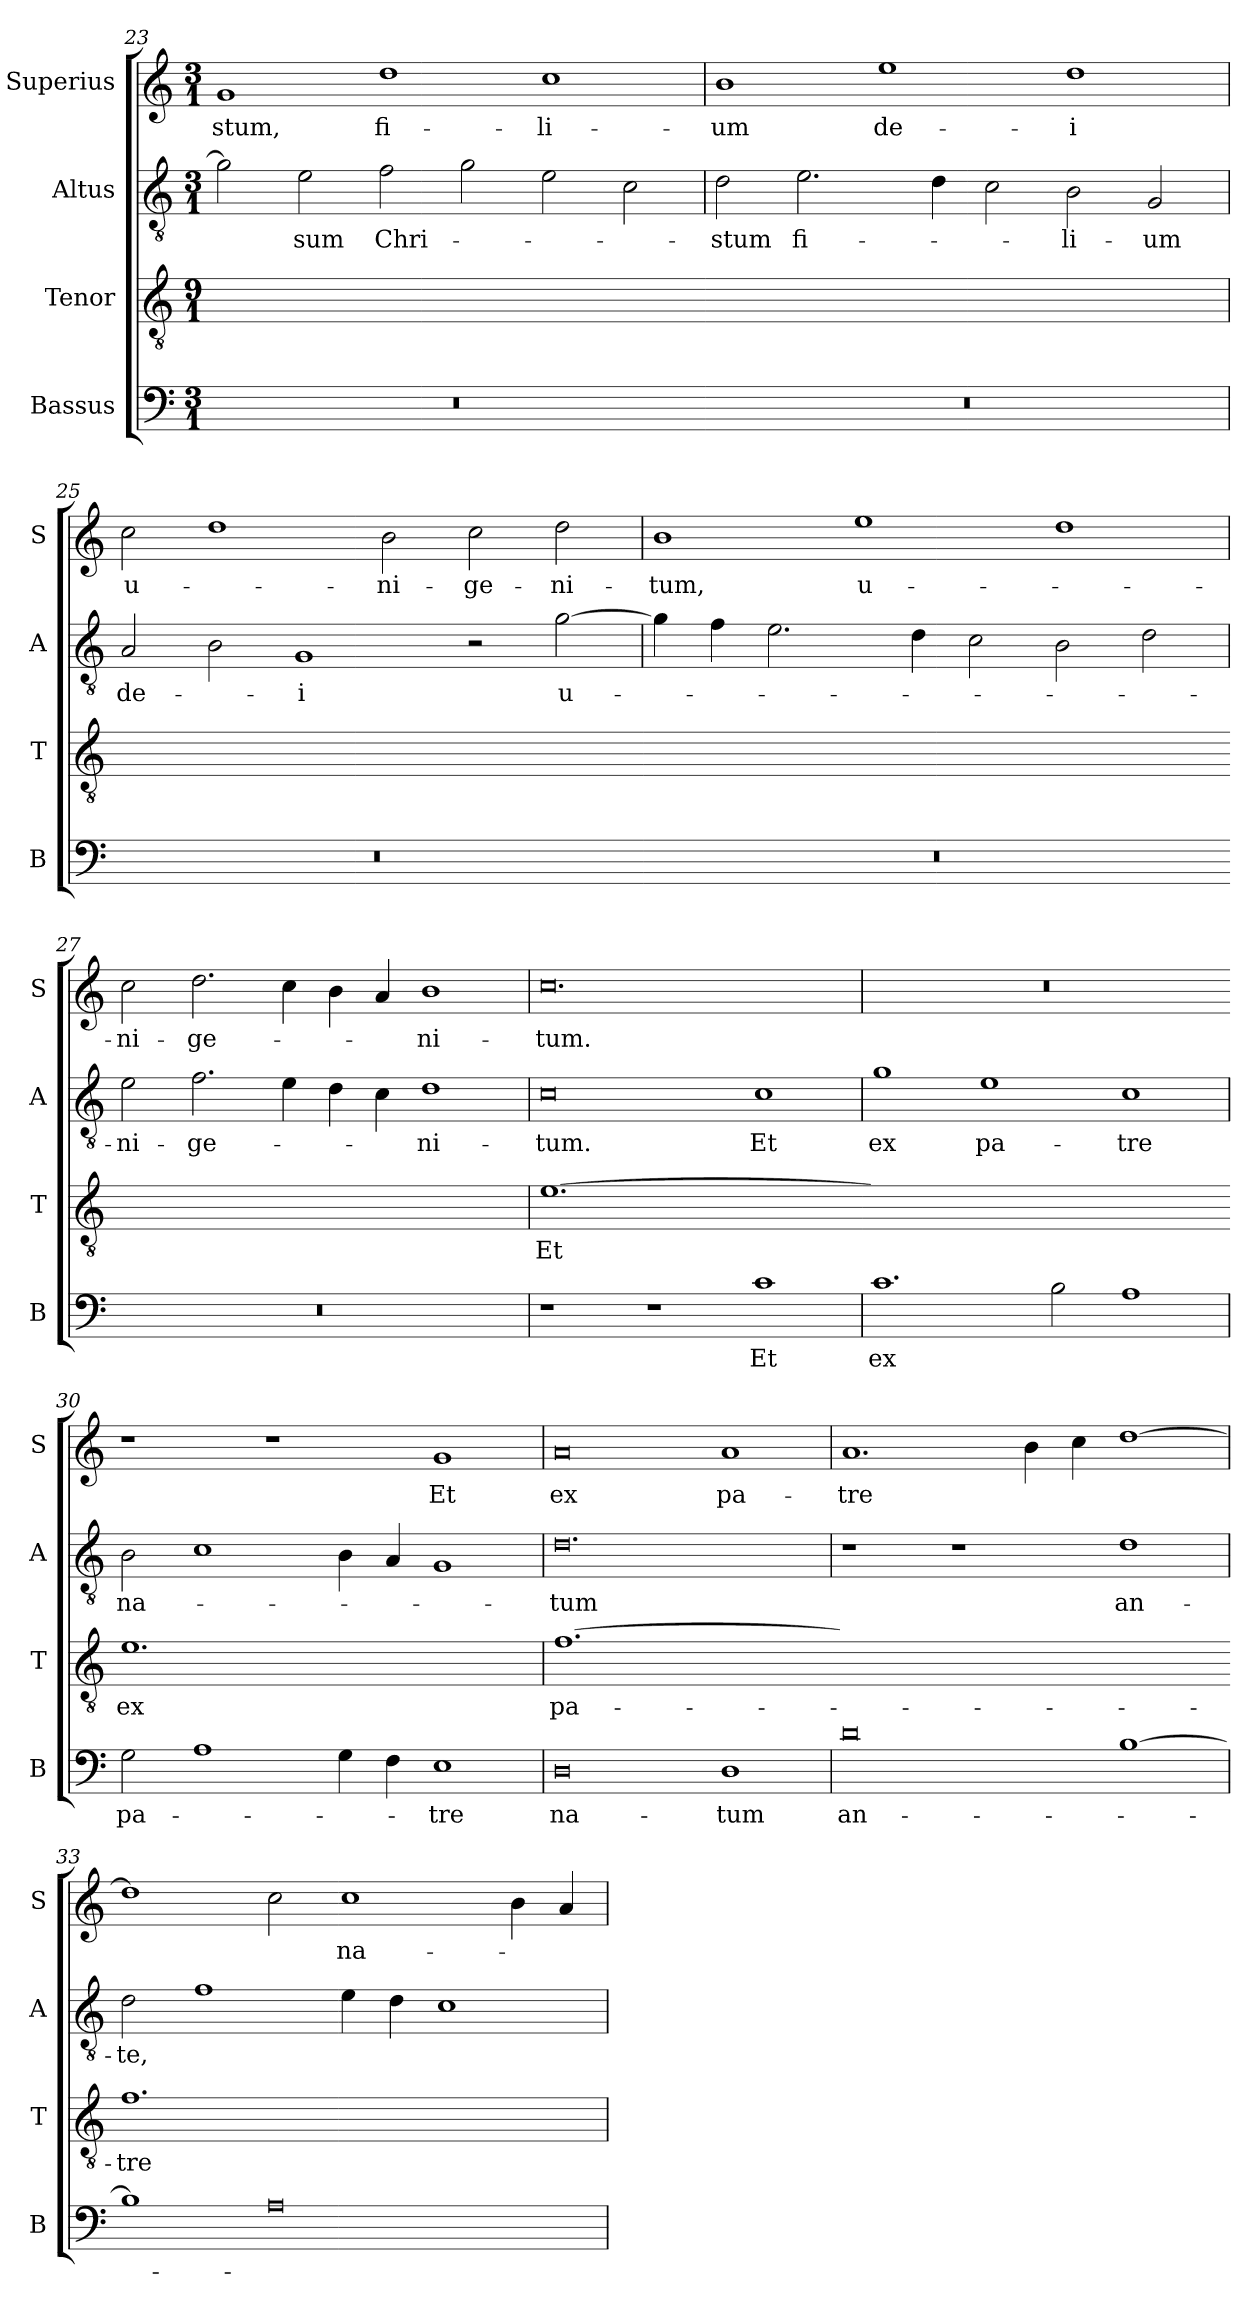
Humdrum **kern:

**kern	**text	**kern	**text	**kern	**text	**kern	**text
*part4	*part4	*part3	*part3	*part2	*part2	*part1	*part1
*staff4	*staff4	*staff3	*staff3	*staff2	*staff2	*staff1	*staff1
*I"Bassus	*	*I"Tenor	*	*I"Altus	*	*I"Superius	*
*I'B	*	*I'T	*	*I'A	*	*I'S	*
*clefF4	*	*clefGv2	*	*clefGv2	*	*clefG2	*
*k[]	*	*k[]	*	*k[]	*	*k[]	*
*M3/1	*	*M9/1	*	*M3/1	*	*M3/1	*
=23	=23	=23	=23	=23	=23	=23	=23
!	!	!LO:N:vis=1.	!	!	!	!	!
0.r	.	0.ryy	.	2g\]	.	1g	-stum,
.	.	.	.	2e\	-sum	.	.
.	.	.	.	2f\	Chri-	1dd	fi-
.	.	.	.	2g\	.	.	.
.	.	.	.	2e\	.	1cc	-li-
.	.	.	.	2c\	.	.	.
=24	=24	=24-	=24	=24	=24	=24	=24
!	!	!LO:N:vis=1.	!	!	!	!	!
0.r	.	0.ryy	.	2d\	-stum	1b	-um
.	.	.	.	2.e\	fi-	.	.
.	.	.	.	.	.	1ee	de-
.	.	.	.	4d\	.	.	.
.	.	.	.	2c\	.	.	.
.	.	.	.	2B\	-li-	1dd	-i
.	.	.	.	2G/	-um	.	.
=25	=25	=25	=25	=25	=25	=25	=25
!	!	!LO:N:vis=1.	!	!	!	!	!
0.r	.	0.r	.	2A/	de-	2cc\	u-
.	.	.	.	2B\	.	1dd	.
.	.	.	.	1G	-i	.	.
.	.	.	.	.	.	2b\	-ni-
.	.	.	.	2r	.	2cc\	-ge-
.	.	.	.	[2g\	u-	2dd\	-ni-
=26	=26	=26-	=26	=26	=26	=26	=26
!	!	!LO:N:vis=1.	!	!	!	!	!
0.r	.	0.ryy	.	4g\]	.	1b	-tum,
.	.	.	.	4f\	.	.	.
.	.	.	.	2.e\	.	.	.
.	.	.	.	.	.	1ee	u-
.	.	.	.	4d\	.	.	.
.	.	.	.	2c\	.	.	.
.	.	.	.	2B\	.	1dd	.
.	.	.	.	2d\	.	.	.
=27	=27	=27-	=27	=27	=27	=27	=27
!	!	!LO:N:vis=1.	!	!	!	!	!
0.r	.	0.ryy	.	2e\	-ni-	2cc\	-ni-
.	.	.	.	2.f\	-ge-	2.dd\	-ge-
.	.	.	.	4e\	.	4cc\	.
.	.	.	.	4d\	.	4b\	.
.	.	.	.	4c\	.	4a/	.
.	.	.	.	1d	-ni-	1b	-ni-
=28	=28	=28	=28	=28	=28	=28	=28
!	!	!LO:N:vis=1.	!	!	!	!	!
1r	.	[0.e	Et	0c	-tum.	0.cc	-tum.
1r	.	.	.	.	.	.	.
1c	Et	.	.	1c	Et	.	.
=29	=29	=29-	=29	=29	=29	=29	=29
!	!	!LO:N:vis=1.	!	!	!	!	!
1.c	ex	0.eyy]	.	1g	ex	0.r	.
.	.	.	.	1e	pa-	.	.
2B\	.	.	.	.	.	.	.
1A	.	.	.	1c	-tre	.	.
=30	=30	=30-	=30	=30	=30	=30	=30
!	!	!LO:N:vis=1.	!	!	!	!	!
2G\	pa-	0.e	ex	2B\	na-	1r	.
1A	.	.	.	1c	.	.	.
.	.	.	.	.	.	1r	.
4G\	.	.	.	4B\	.	.	.
4F\	.	.	.	4A/	.	.	.
1E	-tre	.	.	1G	.	1g	Et
=31	=31	=31	=31	=31	=31	=31	=31
!	!	!LO:N:vis=1.	!	!	!	!	!
0D	na-	[0.f	pa-	0.d	-tum	0a	ex
1D	-tum	.	.	.	.	1a	pa-
=32	=32	=32-	=32	=32	=32	=32	=32
!	!	!LO:N:vis=1.	!	!	!	!	!
0d	an-	0.fyy]	.	1r	.	1.a	-tre
.	.	.	.	1r	.	.	.
.	.	.	.	.	.	4b\	.
.	.	.	.	.	.	4cc\	.
[1B	.	.	.	1d	an-	[1dd	.
=33	=33	=33-	=33	=33	=33	=33	=33
!	!	!LO:N:vis=1.	!	!	!	!	!
1B]	.	0.f	-tre	2d\	-te,	1dd]	.
.	.	.	.	1f	.	.	.
0A	.	.	.	.	.	2cc\	.
.	.	.	.	4e\	.	1cc	na-
.	.	.	.	4d\	.	.	.
.	.	.	.	1c	.	.	.
.	.	.	.	.	.	4b\	.
.	.	.	.	.	.	4a/	.
=	=	=	=	=	=	=	=
*-	*-	*-	*-	*-	*-	*-	*-
